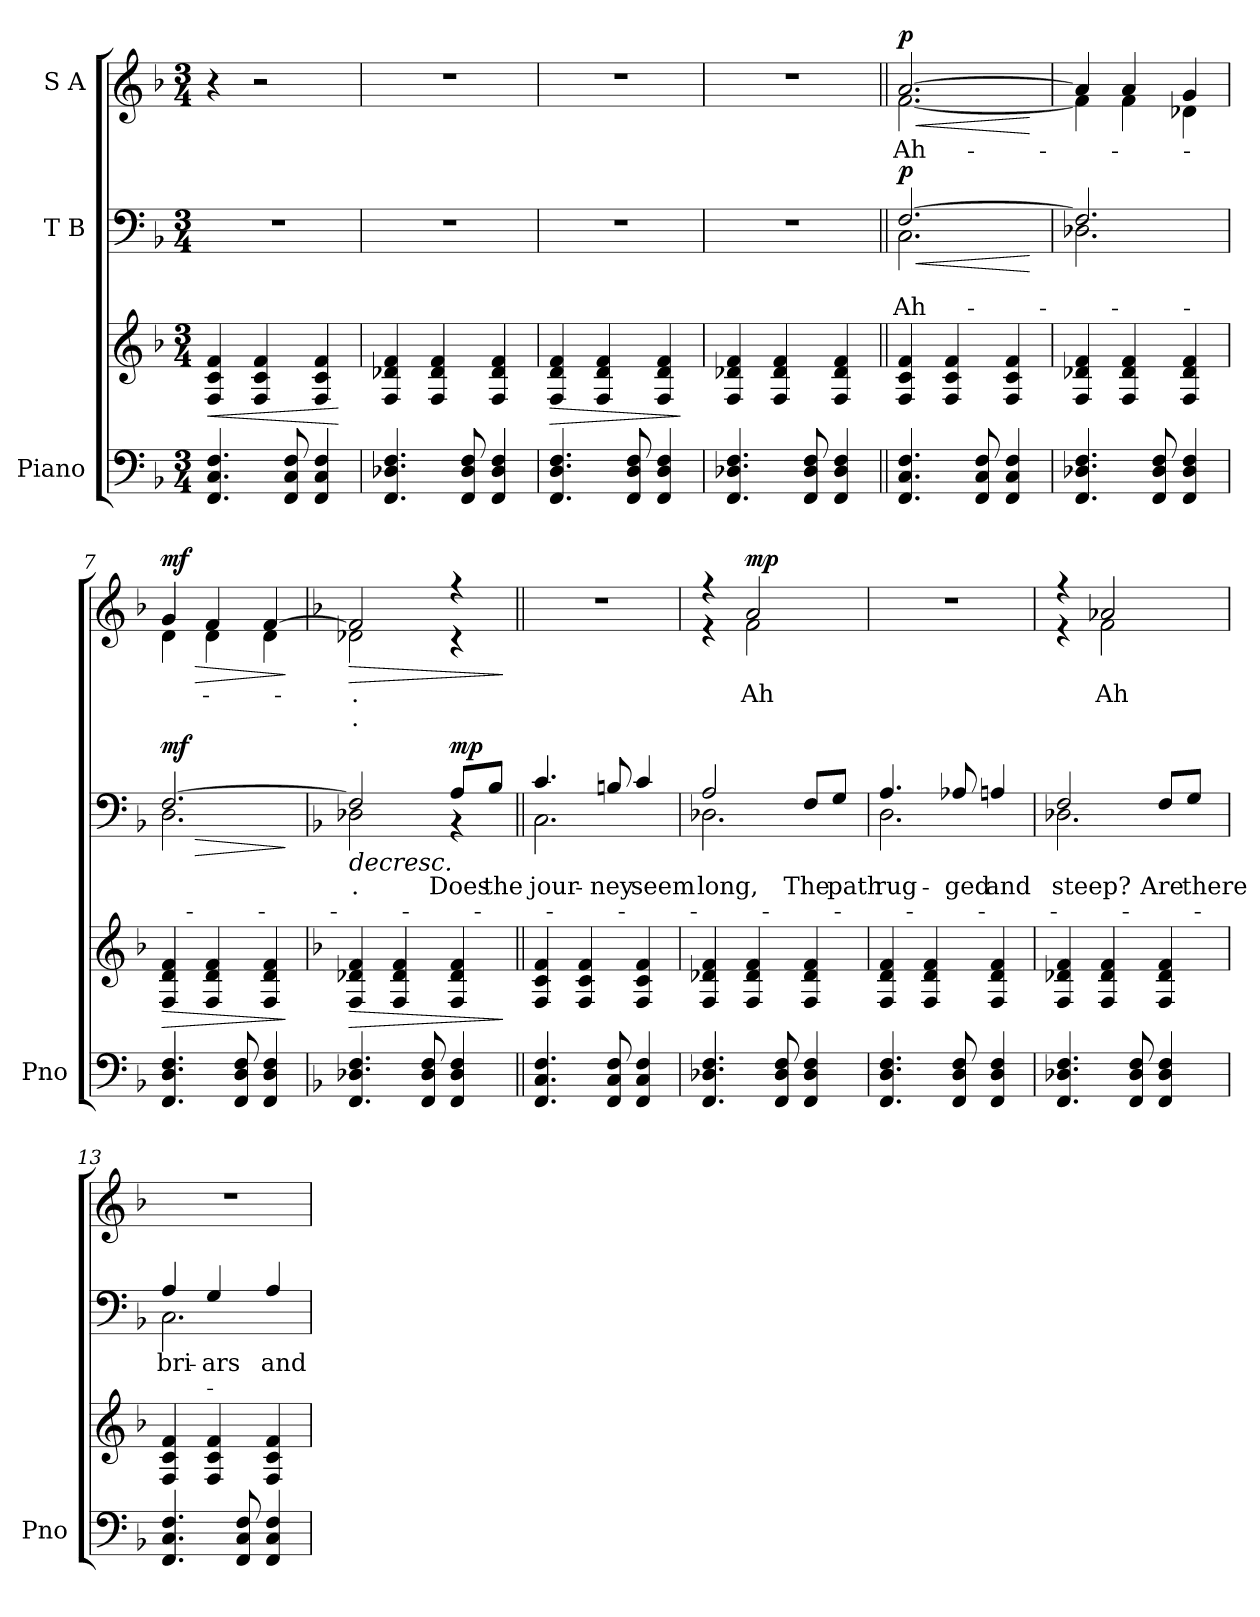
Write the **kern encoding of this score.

**kern	**kern	**dynam	**kern	**text	**text	**dynam	**kern	**text	**text	**dynam
*part3	*part3	*part3	*part2	*part2	*part2	*part2	*part1	*part1	*part1	*part1
*staff4	*staff3	*staff3/4	*staff2	*staff2	*staff2	*staff2	*staff1	*staff1	*staff1	*staff1
*I"Piano	*	*	*I"T B	*	*	*	*I"S A	*	*	*
*I'Pno	*	*	*	*	*	*	*	*	*	*
*clefF4	*clefG2	*	*clefF4	*	*	*	*clefG2	*	*	*
*k[b-]	*k[b-]	*	*k[b-]	*	*	*	*k[b-]	*	*	*
*M3/4	*M3/4	*	*M3/4	*	*	*	*M3/4	*	*	*
*MM70	*MM70	*	*MM70	*	*	*	*MM70	*	*	*
=1	=1	=1	=1	=1	=1	=1	=1	=1	=1	=1
!	!	!LO:HP:b	!	!	!	!	!	!	!	!
!	!	!LO:DY:n=1:b=2	!	!	!	!	!	!	!	!
!	!	!LO:DY:n=2:b	!	!	!	!	!	!	!	!
4.FF/ 4.C/ 4.F/	4F/ 4c/ 4f/	< mp mp	2.r	.	.	.	4r	.	.	.
.	4F/ 4c/ 4f/	.	.	.	.	.	2r	.	.	.
8FF/ 8C/ 8F/	.	.	.	.	.	.	.	.	.	.
4FF/ 4C/ 4F/	4F/ 4c/ 4f/	.	.	.	.	.	.	.	.	.
.	.	[	.	.	.	.	.	.	.	.
=2	=2	=2	=2	=2	=2	=2	=2	=2	=2	=2
4.FF/ 4.D-X/ 4.F/	4F/ 4d-X/ 4f/	.	2.r	.	.	.	2.r	.	.	.
.	4F/ 4d-/ 4f/	.	.	.	.	.	.	.	.	.
8FF/ 8D-/ 8F/	.	.	.	.	.	.	.	.	.	.
4FF/ 4D-/ 4F/	4F/ 4d-/ 4f/	.	.	.	.	.	.	.	.	.
=3	=3	=3	=3	=3	=3	=3	=3	=3	=3	=3
!	!	!LO:HP:b	!	!	!	!	!	!	!	!
!	!	!LO:DY:n=1:b=2	!	!	!	!	!	!	!	!
!	!	!LO:DY:n=2:b	!	!	!	!	!	!	!	!
4.FF/ 4.D/ 4.F/	4F/ 4d/ 4f/	> mf mf	2.r	.	.	.	2.r	.	.	.
.	4F/ 4d/ 4f/	.	.	.	.	.	.	.	.	.
8FF/ 8D/ 8F/	.	.	.	.	.	.	.	.	.	.
4FF/ 4D/ 4F/	4F/ 4d/ 4f/	.	.	.	.	.	.	.	.	.
.	.	]	.	.	.	.	.	.	.	.
=4	=4	=4	=4	=4	=4	=4	=4	=4	=4	=4
4.FF/ 4.D-X/ 4.F/	4F/ 4d-X/ 4f/	.	2.r	.	.	.	2.r	.	.	.
.	4F/ 4d-/ 4f/	.	.	.	.	.	.	.	.	.
8FF/ 8D-/ 8F/	.	.	.	.	.	.	.	.	.	.
4FF/ 4D-/ 4F/	4F/ 4d-/ 4f/	.	.	.	.	.	.	.	.	.
=5||	=5||	=5||	=5||	=5||	=5||	=5||	=5||	=5||	=5||	=5||
!	!	!	!	!LO:LY:b	!	!LO:HP:b	!	!	!	!
*	*	*	*^	*	*	*	*	*	*	*
!	!	!LO:DY:b=2	!	!	!	!LO:LY:b	!	!	!LO:LY:b	!	!LO:HP:b
*	*	*	*	*	*	*	*	*^	*	*	*
!	!	!LO:DY:n=1:b	!	!	!	!	!LO:DY:n=1:b	!	!	!	!	!LO:DY:n=1:b
4.FF/ 4.C/ 4.F/	4F/ 4c/ 4f/	mp mp	[2.F/	2.C\	.	Ah-	< p	[2.a/	[2.f\	Ah-	.	< p
.	4F/ 4c/ 4f/	.	.	.	.	.	.	.	.	.	.	.
8FF/ 8C/ 8F/	.	.	.	.	.	.	.	.	.	.	.	.
4FF/ 4C/ 4F/	4F/ 4c/ 4f/	.	.	.	.	.	.	.	.	.	.	.
*	*	*	*v	*v	*	*	*	*	*	*	*	*
*	*	*	*	*	*	*	*v	*v	*	*	*
.	.	.	.	.	.	[	.	.	.	[
=6	=6	=6	=6	=6	=6	=6	=6	=6	=6	=6
*	*	*	*^	*	*	*	*^	*	*	*
4.FF/ 4.D-X/ 4.F/	4F/ 4d-X/ 4f/	.	2.F/]	2.D-X\	.	.	.	4a/]	4f\]	.	.	.
.	4F/ 4d-/ 4f/	.	.	.	.	.	.	4a/	4f\	.	.	.
8FF/ 8D-/ 8F/	.	.	.	.	.	.	.	.	.	.	.	.
4FF/ 4D-/ 4F/	4F/ 4d-/ 4f/	.	.	.	.	.	.	4g/	4d-X\	.	.	.
=7	=7	=7	=7	=7	=7	=7	=7	=7	=7	=7	=7	=7
!	!	!LO:HP:b	!	!	!	!	!LO:HP:b	!	!	!	!	!LO:HP:b
!	!	!LO:DY:n=1:b=2	!	!	!	!	!	!	!	!	!	!
!	!	!LO:DY:n=2:b	!	!	!	!	!LO:DY:n=1:b	!	!	!	!	!LO:DY:n=1:b
4.FF/ 4.D/ 4.F/	4F/ 4d/ 4f/	> mf mf	[2.F/	2.D\	.	.	> mf	4g/	4d\	.	.	> mf
.	4F/ 4d/ 4f/	.	.	.	.	.	.	4f/	4d\	.	.	.
8FF/ 8D/ 8F/	.	.	.	.	.	.	.	.	.	.	.	.
4FF/ 4D/ 4F/	4F/ 4d/ 4f/	.	.	.	.	.	.	[4f/	4d\	.	.	.
*	*	*	*v	*v	*	*	*	*	*	*	*	*
*	*	*	*	*	*	*	*v	*v	*	*	*
.	.	]	.	.	.	]	.	.	.	]
!!LO:LB:g=z
=8	=8	=8	=8	=8	=8	=8	=8	=8	=8	=8
*	*	*	*k[b-]	*	*	*	*	*	*	*
!	!	!LO:HP:b	!	!LO:LY:b	!	!LO:HP:b	!	!	!	!
*	*	*	*^	*	*	*	*	*	*	*
!	!	!	!	!	!LO:LY:b	!	!	!	!LO:LY:b	!LO:LY:b	!LO:HP:b
*	*	*	*	*	*	*	*	*^	*	*	*
4.FF/ 4.D-X/ 4.F/	4F/ 4d-X/ 4f/	>	2F/]	2D-X\	-.	.	>	2f/]	2d-X\	-.	-.	>
.	4F/ 4d-/ 4f/	.	.	.	.	.	.	.	.	.	.	.
8FF/ 8D-/ 8F/	.	.	.	.	.	.	.	.	.	.	.	.
!	!	!	!	!	!LO:LY:b	!	!LO:DY:b	!	!	!	!	!
4FF/ 4D-/ 4F/	4F/ 4d-/ 4f/	.	8A/L	4r	Does	.	mp	4r	4r	.	.	.
!	!	!	!	!	!LO:LY:b	!	!	!	!	!	!	!
.	.	.	8B-/J	.	the	.	.	.	.	.	.	.
*	*	*	*v	*v	*	*	*	*	*	*	*	*
*	*	*	*	*	*	*	*v	*v	*	*	*
.	.	]	.	.	.	]	.	.	.	]
=9||	=9||	=9||	=9||	=9||	=9||	=9||	=9||	=9||	=9||	=9||
!	!	!LO:DY:b=2	!	!LO:LY:b	!	!	!	!	!	!
*	*	*	*^	*	*	*	*	*	*	*
!	!	!LO:DY:n=1:b	!	!	!	!	!	!	!	!	!
4.FF/ 4.C/ 4.F/	4F/ 4c/ 4f/	mp mp	4.c/	2.C\	jour-	.	.	2.r	.	.	.
.	4F/ 4c/ 4f/	.	.	.	.	.	.	.	.	.	.
!	!	!	!	!	!LO:LY:b	!	!	!	!	!	!
8FF/ 8C/ 8F/	.	.	8Bn/	.	-ney	.	.	.	.	.	.
!	!	!	!	!	!LO:LY:b	!	!	!	!	!	!
4FF/ 4C/ 4F/	4F/ 4c/ 4f/	.	4c/	.	seem	.	.	.	.	.	.
=10	=10	=10	=10	=10	=10	=10	=10	=10	=10	=10	=10
!	!	!	!	!	!LO:LY:b	!	!	!	!	!	!
*	*	*	*	*	*	*	*	*^	*	*	*
4.FF/ 4.D-X/ 4.F/	4F/ 4d-X/ 4f/	.	2A/	2.D-X\	long,	.	.	4r	4r	.	.	.
!	!	!	!	!	!	!	!	!	!	!LO:LY:b	!	!LO:DY:b
.	4F/ 4d-/ 4f/	.	.	.	.	.	.	2a/	2f\	Ah	.	mp
8FF/ 8D-/ 8F/	.	.	.	.	.	.	.	.	.	.	.	.
!	!	!	!	!	!LO:LY:b	!	!	!	!	!	!	!
4FF/ 4D-/ 4F/	4F/ 4d-/ 4f/	.	8F/L	.	The	.	.	.	.	.	.	.
!	!	!	!	!	!LO:LY:b	!	!	!	!	!	!	!
.	.	.	8G/J	.	path	.	.	.	.	.	.	.
*	*	*	*	*	*	*	*	*v	*v	*	*	*
=11	=11	=11	=11	=11	=11	=11	=11	=11	=11	=11	=11
!	!	!	!	!	!LO:LY:b	!	!	!	!	!	!
4.FF/ 4.D/ 4.F/	4F/ 4d/ 4f/	.	4.A/	2.D\	rug-	.	.	2.r	.	.	.
.	4F/ 4d/ 4f/	.	.	.	.	.	.	.	.	.	.
!	!	!	!	!	!LO:LY:b	!	!	!	!	!	!
8FF/ 8D/ 8F/	.	.	8A-X/	.	-ged	.	.	.	.	.	.
!	!	!	!	!	!LO:LY:b	!	!	!	!	!	!
4FF/ 4D/ 4F/	4F/ 4d/ 4f/	.	4An/	.	and	.	.	.	.	.	.
=12	=12	=12	=12	=12	=12	=12	=12	=12	=12	=12	=12
!	!	!	!	!	!LO:LY:b	!	!	!	!	!	!
*	*	*	*	*	*	*	*	*^	*	*	*
4.FF/ 4.D-X/ 4.F/	4F/ 4d-X/ 4f/	.	2F/	2.D-X\	steep?	.	.	4r	4r	.	.	.
!	!	!	!	!	!	!	!	!	!	!LO:LY:b	!	!
.	4F/ 4d-/ 4f/	.	.	.	.	.	.	2a-X/	2f\	Ah	.	.
8FF/ 8D-/ 8F/	.	.	.	.	.	.	.	.	.	.	.	.
!	!	!	!	!	!LO:LY:b	!	!	!	!	!	!	!
4FF/ 4D-/ 4F/	4F/ 4d-/ 4f/	.	8F/L	.	Are	.	.	.	.	.	.	.
!	!	!	!	!	!LO:LY:b	!	!	!	!	!	!	!
.	.	.	8G/J	.	there	.	.	.	.	.	.	.
*	*	*	*	*	*	*	*	*v	*v	*	*	*
!!LO:PB:g=z
=13	=13	=13	=13	=13	=13	=13	=13	=13	=13	=13	=13
!	!	!	!	!	!LO:LY:b	!	!	!	!	!	!
4.FF/ 4.C/ 4.F/	4F/ 4c/ 4f/	.	4A/	2.C\	bri-	.	.	2.r	.	.	.
!	!	!	!	!	!LO:LY:b	!	!	!	!	!	!
.	4F/ 4c/ 4f/	.	4G/	.	-ars	.	.	.	.	.	.
8FF/ 8C/ 8F/	.	.	.	.	.	.	.	.	.	.	.
!	!	!	!	!	!LO:LY:b	!	!	!	!	!	!
4FF/ 4C/ 4F/	4F/ 4c/ 4f/	.	4A/	.	and	.	.	.	.	.	.
*	*	*	*v	*v	*	*	*	*	*	*	*
=	=	=	=	=	=	=	=	=	=	=
*-	*-	*-	*-	*-	*-	*-	*-	*-	*-	*-
